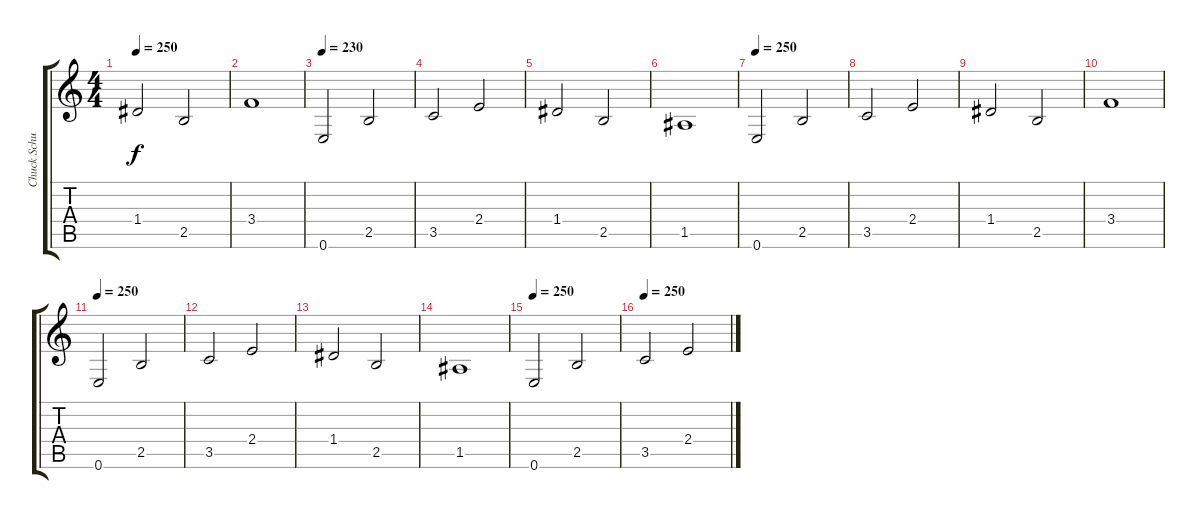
\track ("Chuck Schuldiner" "Chuck Schu") {instrument distortionguitar}
\staff {score tabs}
\tuning (E4 B3 G3 D3 A2 E2) {hide}
\ts (4 4)
\tempo 250
\clef g2
\ks c
1.4.2{dy f} 2.5.2 |
3.4.1 |
\tempo 230
0.6.2 2.5.2 |
3.5.2 2.4.2 |
1.4.2 2.5.2 |
1.5.1 |
\tempo 250
0.6.2 2.5.2 |
3.5.2 2.4.2 |
1.4.2 2.5.2 |
3.4.1 |
\tempo 250
0.6.2 2.5.2 |
3.5.2 2.4.2 |
1.4.2 2.5.2 |
1.5.1 |
\tempo 250
0.6.2 2.5.2 |
\tempo 250
3.5.2 2.4.2
